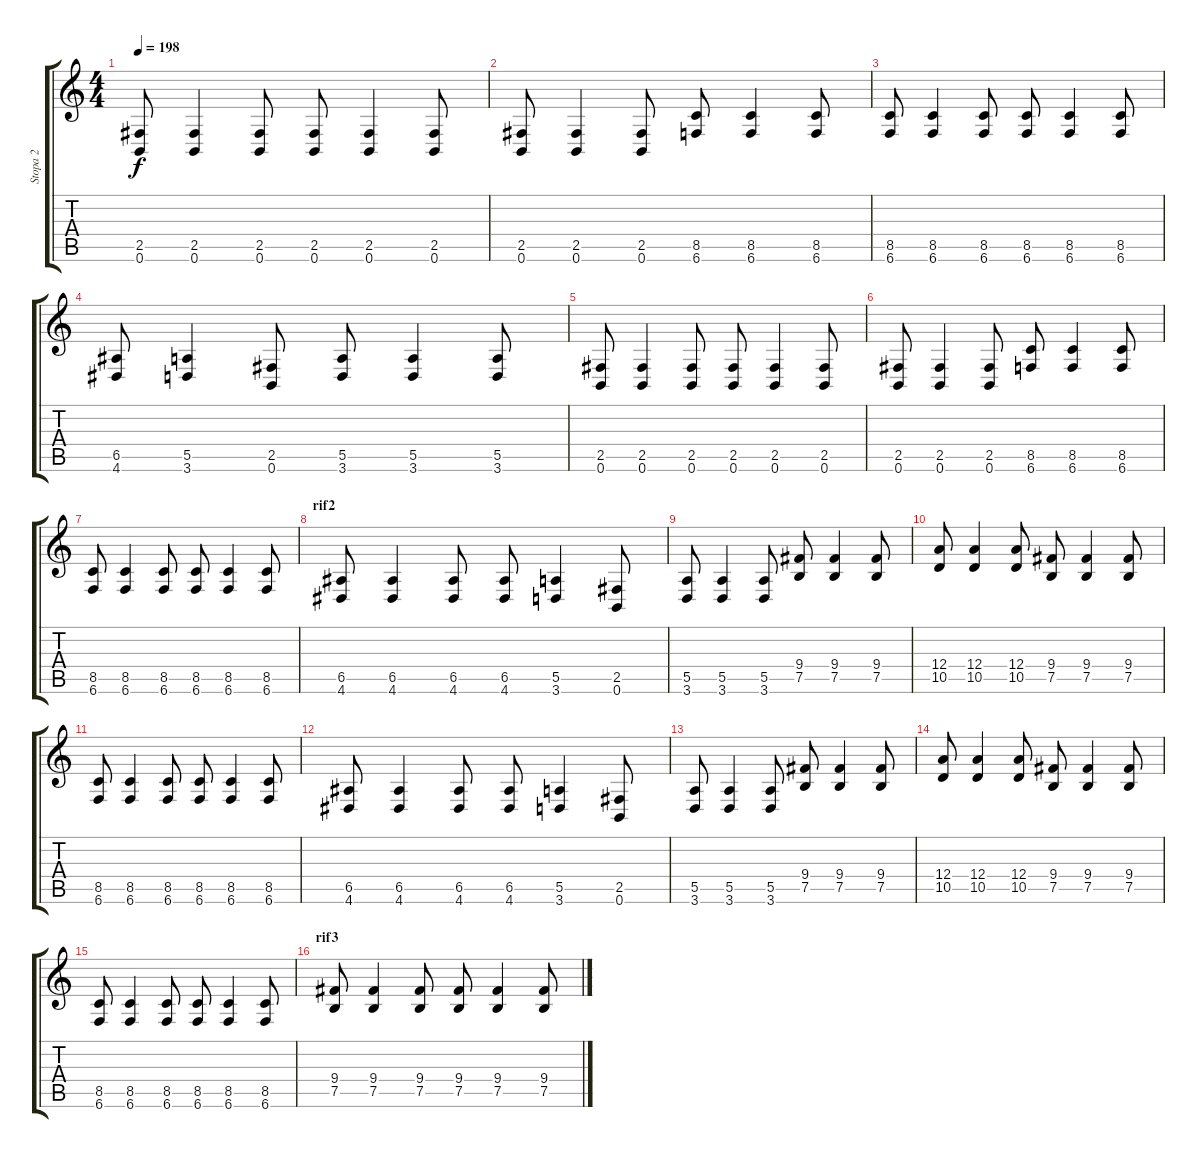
\track ("Stopa 2" "Stopa 2") {instrument distortionguitar}
\staff {score tabs}
\tuning (B3 Gb3 D3 A2 E2 B1) {hide}
\ts (4 4)
\tempo 198
\clef g2
\ks c
(2.5 0.6).8{dy f} (2.5 0.6).4 (2.5 0.6).8 (2.5 0.6).8 (2.5 0.6).4 (2.5 0.6).8 |
(2.5 0.6).8 (2.5 0.6).4 (2.5 0.6).8 (8.5 6.6).8 (8.5 6.6).4 (8.5 6.6).8 |
(8.5 6.6).8 (8.5 6.6).4 (8.5 6.6).8 (8.5 6.6).8 (8.5 6.6).4 (8.5 6.6).8 |
(6.5 4.6).8 (5.5 3.6).4 (2.5 0.6).8 (5.5 3.6).8 (5.5 3.6).4 (5.5 3.6).8 |
(2.5 0.6).8 (2.5 0.6).4 (2.5 0.6).8 (2.5 0.6).8 (2.5 0.6).4 (2.5 0.6).8 |
(2.5 0.6).8 (2.5 0.6).4 (2.5 0.6).8 (8.5 6.6).8 (8.5 6.6).4 (8.5 6.6).8 |
(8.5 6.6).8 (8.5 6.6).4 (8.5 6.6).8 (8.5 6.6).8 (8.5 6.6).4 (8.5 6.6).8 |
\section ("" "rif2")
(6.5 4.6).8 (6.5 4.6).4 (6.5 4.6).8 (6.5 4.6).8 (5.5 3.6).4 (2.5 0.6).8 |
(5.5 3.6).8 (5.5 3.6).4 (5.5 3.6).8 (9.4 7.5).8 (9.4 7.5).4 (9.4 7.5).8 |
(12.4 10.5).8 (12.4 10.5).4 (12.4 10.5).8 (9.4 7.5).8 (9.4 7.5).4 (9.4 7.5).8 |
(8.5 6.6).8 (8.5 6.6).4 (8.5 6.6).8 (8.5 6.6).8 (8.5 6.6).4 (8.5 6.6).8 |
(6.5 4.6).8 (6.5 4.6).4 (6.5 4.6).8 (6.5 4.6).8 (5.5 3.6).4 (2.5 0.6).8 |
(5.5 3.6).8 (5.5 3.6).4 (5.5 3.6).8 (9.4 7.5).8 (9.4 7.5).4 (9.4 7.5).8 |
(12.4 10.5).8 (12.4 10.5).4 (12.4 10.5).8 (9.4 7.5).8 (9.4 7.5).4 (9.4 7.5).8 |
(8.5 6.6).8 (8.5 6.6).4 (8.5 6.6).8 (8.5 6.6).8 (8.5 6.6).4 (8.5 6.6).8 |
\section ("" "rif3")
(9.4 7.5).8 (9.4 7.5).4 (9.4 7.5).8 (9.4 7.5).8 (9.4 7.5).4 (9.4 7.5).8
